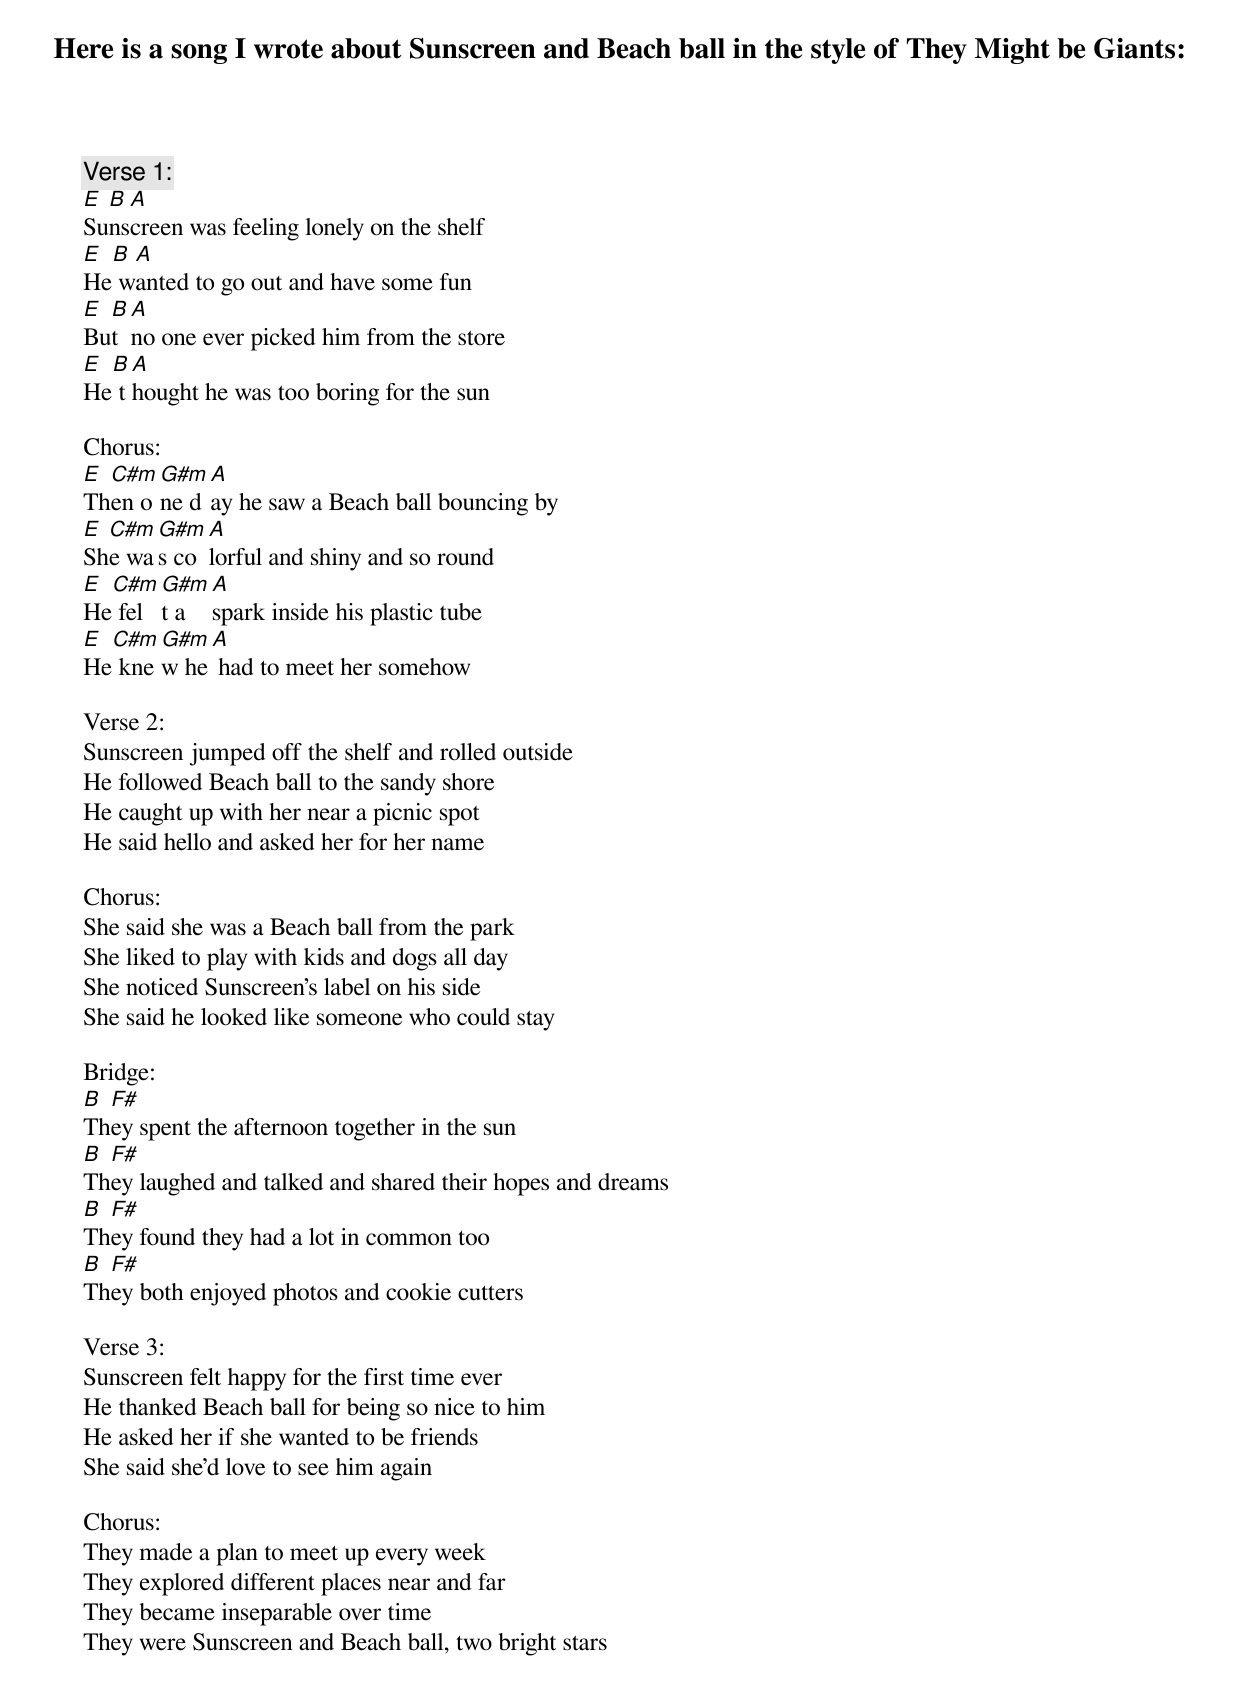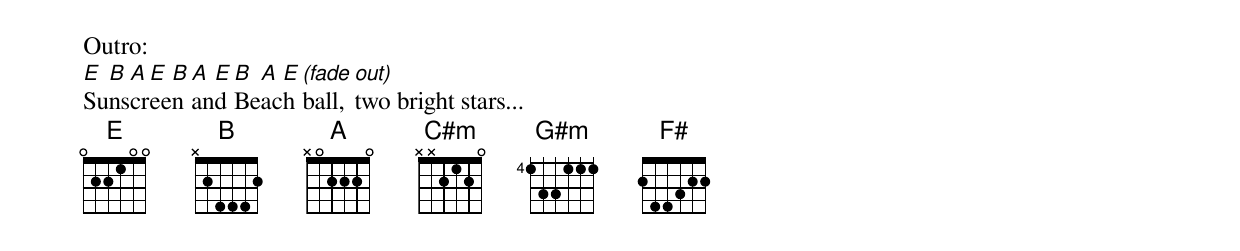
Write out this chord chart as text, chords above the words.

Here is a song I wrote about Sunscreen and Beach ball in the style of They Might be Giants:

Verse 1:
E B A
Sunscreen was feeling lonely on the shelf
E B A
He wanted to go out and have some fun
E B A
But no one ever picked him from the store
E B A
He thought he was too boring for the sun

Chorus:
E C#m G#m A
Then one day he saw a Beach ball bouncing by
E C#m G#m A
She was colorful and shiny and so round
E C#m G#m A
He felt a spark inside his plastic tube
E C#m G#m A
He knew he had to meet her somehow

Verse 2:
Sunscreen jumped off the shelf and rolled outside
He followed Beach ball to the sandy shore
He caught up with her near a picnic spot
He said hello and asked her for her name

Chorus:
She said she was a Beach ball from the park
She liked to play with kids and dogs all day
She noticed Sunscreen's label on his side
She said he looked like someone who could stay

Bridge:
B F#
They spent the afternoon together in the sun
B F#
They laughed and talked and shared their hopes and dreams
B F#
They found they had a lot in common too
B F#
They both enjoyed photos and cookie cutters

Verse 3:
Sunscreen felt happy for the first time ever
He thanked Beach ball for being so nice to him
He asked her if she wanted to be friends
She said she'd love to see him again

Chorus:
They made a plan to meet up every week
They explored different places near and far
They became inseparable over time
They were Sunscreen and Beach ball, two bright stars

Outro:
E B A E B A E B A E (fade out)
Sunscreen and Beach ball, two bright stars...
